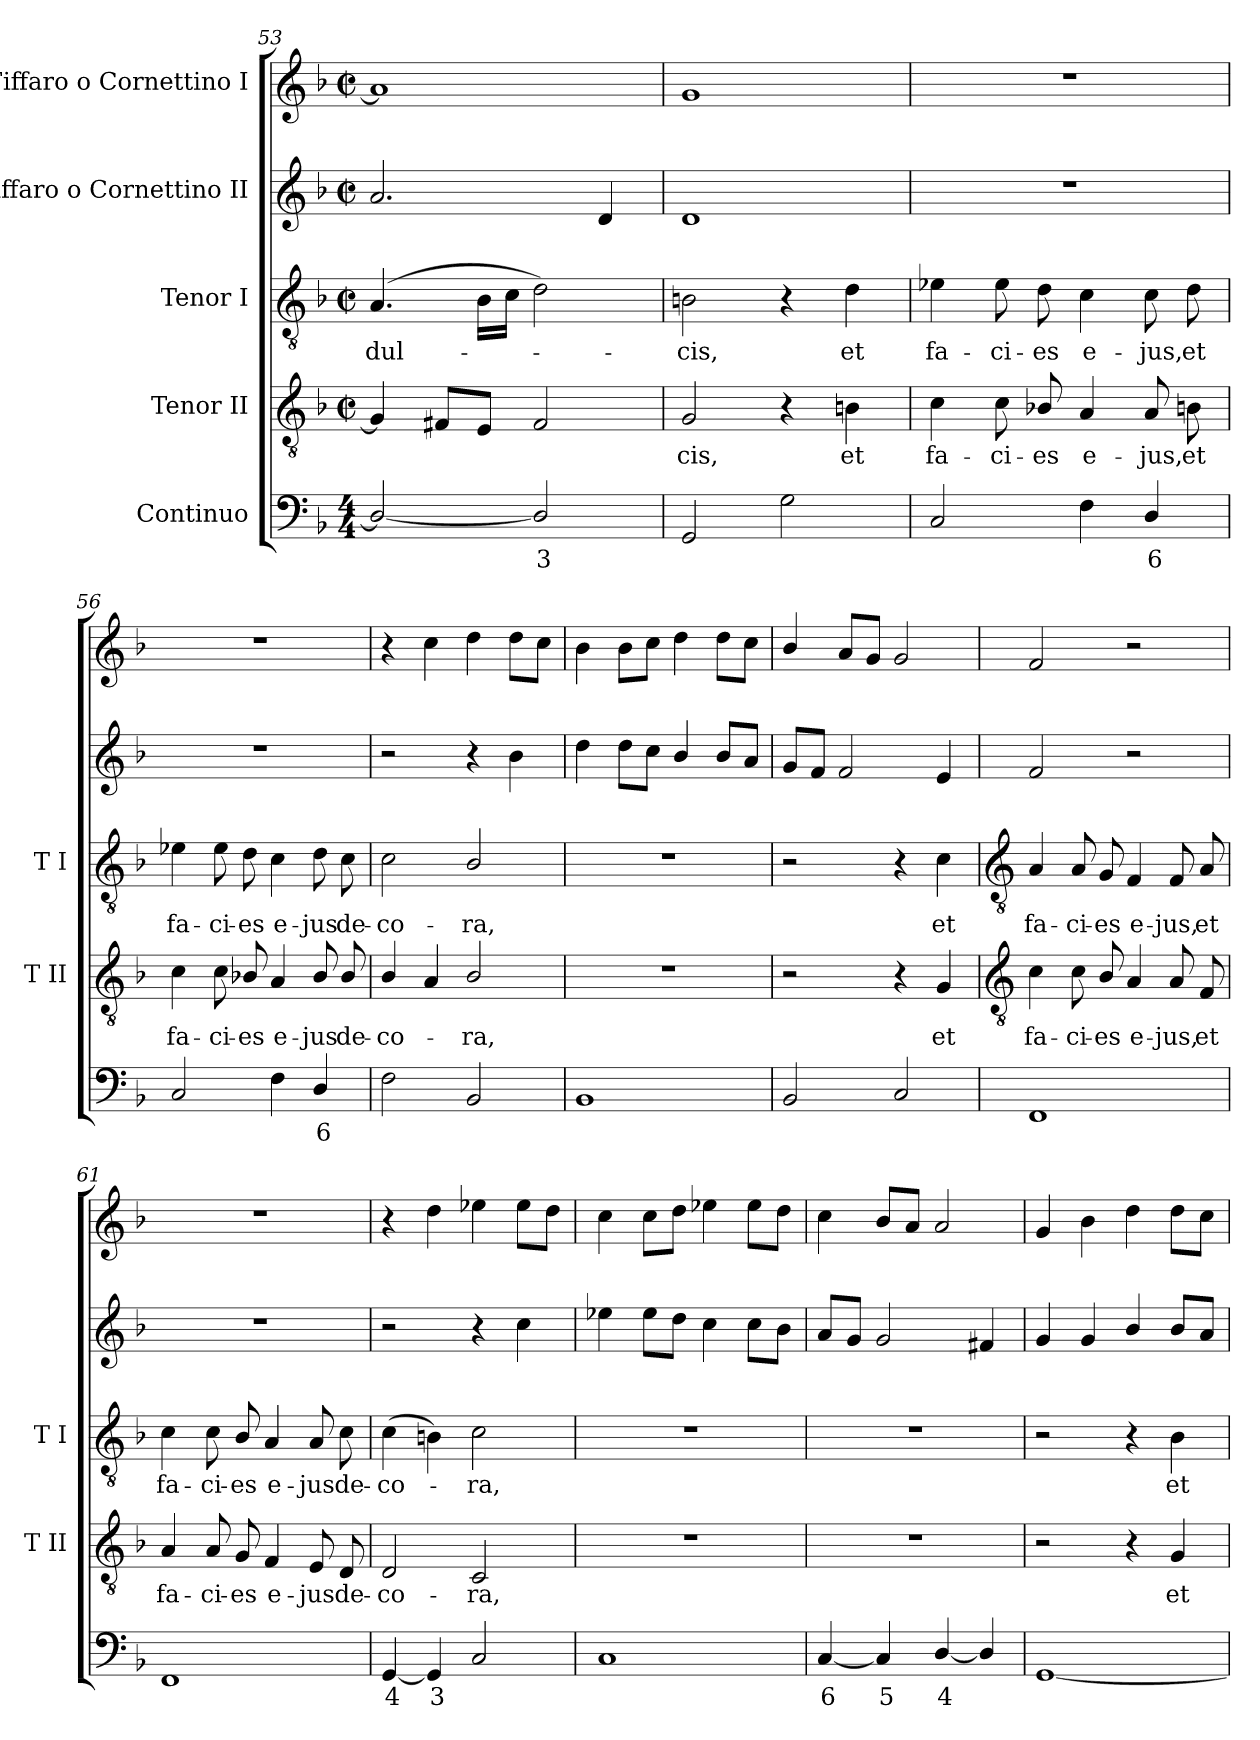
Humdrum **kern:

**kern	**text	**kern	**text	**kern	**text	**kern	**kern
*part5	*part5	*part4	*part4	*part3	*part3	*part2	*part1
*staff5	*staff5	*staff4	*staff4	*staff3	*staff3	*staff2	*staff1
*I"Continuo	*	*I"Tenor II	*	*I"Tenor I	*	*I"Fiffaro o Cornettino II	*I"Fiffaro o Cornettino I
*	*	*I'T II	*	*I'T I	*	*	*
!!LO:LB:g=z
*clefF4	*	*clefGv2	*	*clefGv2	*	*clefG2	*clefG2
*k[b-]	*	*k[b-]	*	*k[b-]	*	*k[b-]	*k[b-]
*F:	*	*F:	*	*F:	*	*F:	*F:
*M4/4	*	*M2/2	*	*M2/2	*	*M2/2	*M2/2
*	*	*met(c|)	*	*met(c|)	*	*met(c|)	*met(c|)
=53	=53	=53	=53	=53	=53	=53	=53
!	!	!	!	!	!LO:LY:b	!	!
2D/_	.	4G]	.	(>4.A	dul-	2.a	1a]
.	.	8F#XL	.	.	.	.	.
.	.	8EJ	.	16B-LL	.	.	.
.	.	.	.	16cJJ	.	.	.
!	!LO:LY:b	!	!	!	!	!	!
2D/]	3	2F#	.	2d)	.	.	.
.	.	.	.	.	.	4d	.
=54	=54	=54	=54	=54	=54	=54	=54
!	!	!	!LO:LY:b	!	!LO:LY:b	!	!
2GG	.	2G	cis,	2Bn	cis,	1d	1g
2G	.	4r	.	4r	.	.	.
!	!	!	!LO:LY:b	!	!LO:LY:b	!	!
.	.	4Bn	et	4d	et	.	.
=55	=55	=55	=55	=55	=55	=55	=55
!	!	!	!LO:LY:b	!	!LO:LY:b	!	!
2C	.	4c	fa-	4e-X	fa-	1r	1r
!	!	!	!LO:LY:b	!	!LO:LY:b	!	!
.	.	8c	-ci-	8e-	-ci-	.	.
!	!	!	!LO:LY:b	!	!LO:LY:b	!	!
.	.	8B-X/	-es	8d	-es	.	.
!	!	!	!LO:LY:b	!	!LO:LY:b	!	!
4F	.	4A	e-	4c	e-	.	.
!	!LO:LY:b	!	!LO:LY:b	!	!LO:LY:b	!	!
4D/	6	8A	-jus,	8c	-jus,	.	.
!	!	!	!LO:LY:b	!	!LO:LY:b	!	!
.	.	8Bn	et	8d	et	.	.
=56	=56	=56	=56	=56	=56	=56	=56
!	!	!	!LO:LY:b	!	!LO:LY:b	!	!
2C	.	4c	fa-	4e-X	fa-	1r	1r
!	!	!	!LO:LY:b	!	!LO:LY:b	!	!
.	.	8c	-ci-	8e-	-ci-	.	.
!	!	!	!LO:LY:b	!	!LO:LY:b	!	!
.	.	8B-X/	-es	8d	-es	.	.
!	!	!	!LO:LY:b	!	!LO:LY:b	!	!
4F	.	4A	e-	4c	e-	.	.
!	!LO:LY:b	!	!LO:LY:b	!	!LO:LY:b	!	!
4D/	6	8B-/	-jus	8d	-jus	.	.
!	!	!	!LO:LY:b	!	!LO:LY:b	!	!
.	.	8B-/	de-	8c	de-	.	.
=57	=57	=57	=57	=57	=57	=57	=57
!	!	!	!LO:LY:b	!	!LO:LY:b	!	!
2F	.	4B-/	-co-	2c	-co-	2r	4r
.	.	4A	.	.	.	.	4cc
!	!	!	!LO:LY:b	!	!LO:LY:b	!	!
2BB-	.	2B-/	ra,	2B-/	-ra,	4r	4dd
.	.	.	.	.	.	4b-	8ddL
.	.	.	.	.	.	.	8ccJ
=58	=58	=58	=58	=58	=58	=58	=58
1BB-	.	1r	.	1r	.	4dd	4b-
.	.	.	.	.	.	8ddL	8b-L
.	.	.	.	.	.	8ccJ	8ccJ
.	.	.	.	.	.	4b-/	4dd
.	.	.	.	.	.	8b-L	8ddL
.	.	.	.	.	.	8aJ	8ccJ
=59	=59	=59	=59	=59	=59	=59	=59
2BB-	.	2r	.	2r	.	8gL	4b-/
.	.	.	.	.	.	8fJ	.
.	.	.	.	.	.	2f	8aL
.	.	.	.	.	.	.	8gJ
2C	.	4r	.	4r	.	.	2g
!	!	!	!LO:LY:b	!	!LO:LY:b	!	!
.	.	4G	et	4c	et	4e	.
!!LO:LB:g=z
=60	=60	=60	=60	=60	=60	=60	=60
*	*	*clefGv2	*	*clefGv2	*	*	*
!	!	!	!LO:LY:b	!	!LO:LY:b	!	!
1FF	.	4c	fa-	4A	fa-	2f	2f
!	!	!	!LO:LY:b	!	!LO:LY:b	!	!
.	.	8c	-ci-	8A	-ci-	.	.
!	!	!	!LO:LY:b	!	!LO:LY:b	!	!
.	.	8B-/	-es	8G	-es	.	.
!	!	!	!LO:LY:b	!	!LO:LY:b	!	!
.	.	4A	e-	4F	e-	2r	2r
!	!	!	!LO:LY:b	!	!LO:LY:b	!	!
.	.	8A	-jus,	8F	-jus,	.	.
!	!	!	!LO:LY:b	!	!LO:LY:b	!	!
.	.	8F	et	8A	et	.	.
=61	=61	=61	=61	=61	=61	=61	=61
!	!	!	!LO:LY:b	!	!LO:LY:b	!	!
1FF	.	4A	fa-	4c	fa-	1r	1r
!	!	!	!LO:LY:b	!	!LO:LY:b	!	!
.	.	8A	-ci-	8c	-ci-	.	.
!	!	!	!LO:LY:b	!	!LO:LY:b	!	!
.	.	8G	-es	8B-/	-es	.	.
!	!	!	!LO:LY:b	!	!LO:LY:b	!	!
.	.	4F	e-	4A	e-	.	.
!	!	!	!LO:LY:b	!	!LO:LY:b	!	!
.	.	8E	-jus	8A	-jus	.	.
!	!	!	!LO:LY:b	!	!LO:LY:b	!	!
.	.	8D	de-	8c	de-	.	.
=62	=62	=62	=62	=62	=62	=62	=62
!	!LO:LY:b	!	!LO:LY:b	!	!LO:LY:b	!	!
[4GG	4	2D	-co-	(>4c	-co-	2r	4r
!	!LO:LY:b	!	!	!	!	!	!
4GG]	3	.	.	4Bn)	.	.	4dd
!	!	!	!LO:LY:b	!	!LO:LY:b	!	!
2C	.	2C	-ra,	2c	ra,	4r	4ee-X
.	.	.	.	.	.	4cc	8ee-L
.	.	.	.	.	.	.	8ddJ
=63	=63	=63	=63	=63	=63	=63	=63
1C	.	1r	.	1r	.	4ee-X	4cc
.	.	.	.	.	.	8ee-L	8ccL
.	.	.	.	.	.	8ddJ	8ddJ
.	.	.	.	.	.	4cc	4ee-X
.	.	.	.	.	.	8ccL	8ee-L
.	.	.	.	.	.	8b-J	8ddJ
=64	=64	=64	=64	=64	=64	=64	=64
!	!LO:LY:b	!	!	!	!	!	!
[4C	6	1r	.	1r	.	8aL	4cc
.	.	.	.	.	.	8gJ	.
!	!LO:LY:b	!	!	!	!	!	!
4C]	5	.	.	.	.	2g	8b-L
.	.	.	.	.	.	.	8aJ
!	!LO:LY:b	!	!	!	!	!	!
[4D/	4	.	.	.	.	.	2a
4D/]	.	.	.	.	.	4f#X	.
=65	=65	=65	=65	=65	=65	=65	=65
[1GG	.	2r	.	2r	.	4g	4g
.	.	.	.	.	.	4g	4b-
.	.	4r	.	4r	.	4b-/	4dd
!	!	!	!LO:LY:b	!	!LO:LY:b	!	!
.	.	4G	et	4B-	et	8b-L	8ddL
.	.	.	.	.	.	8aJ	8ccJ
=	=	=	=	=	=	=	=
*-	*-	*-	*-	*-	*-	*-	*-
